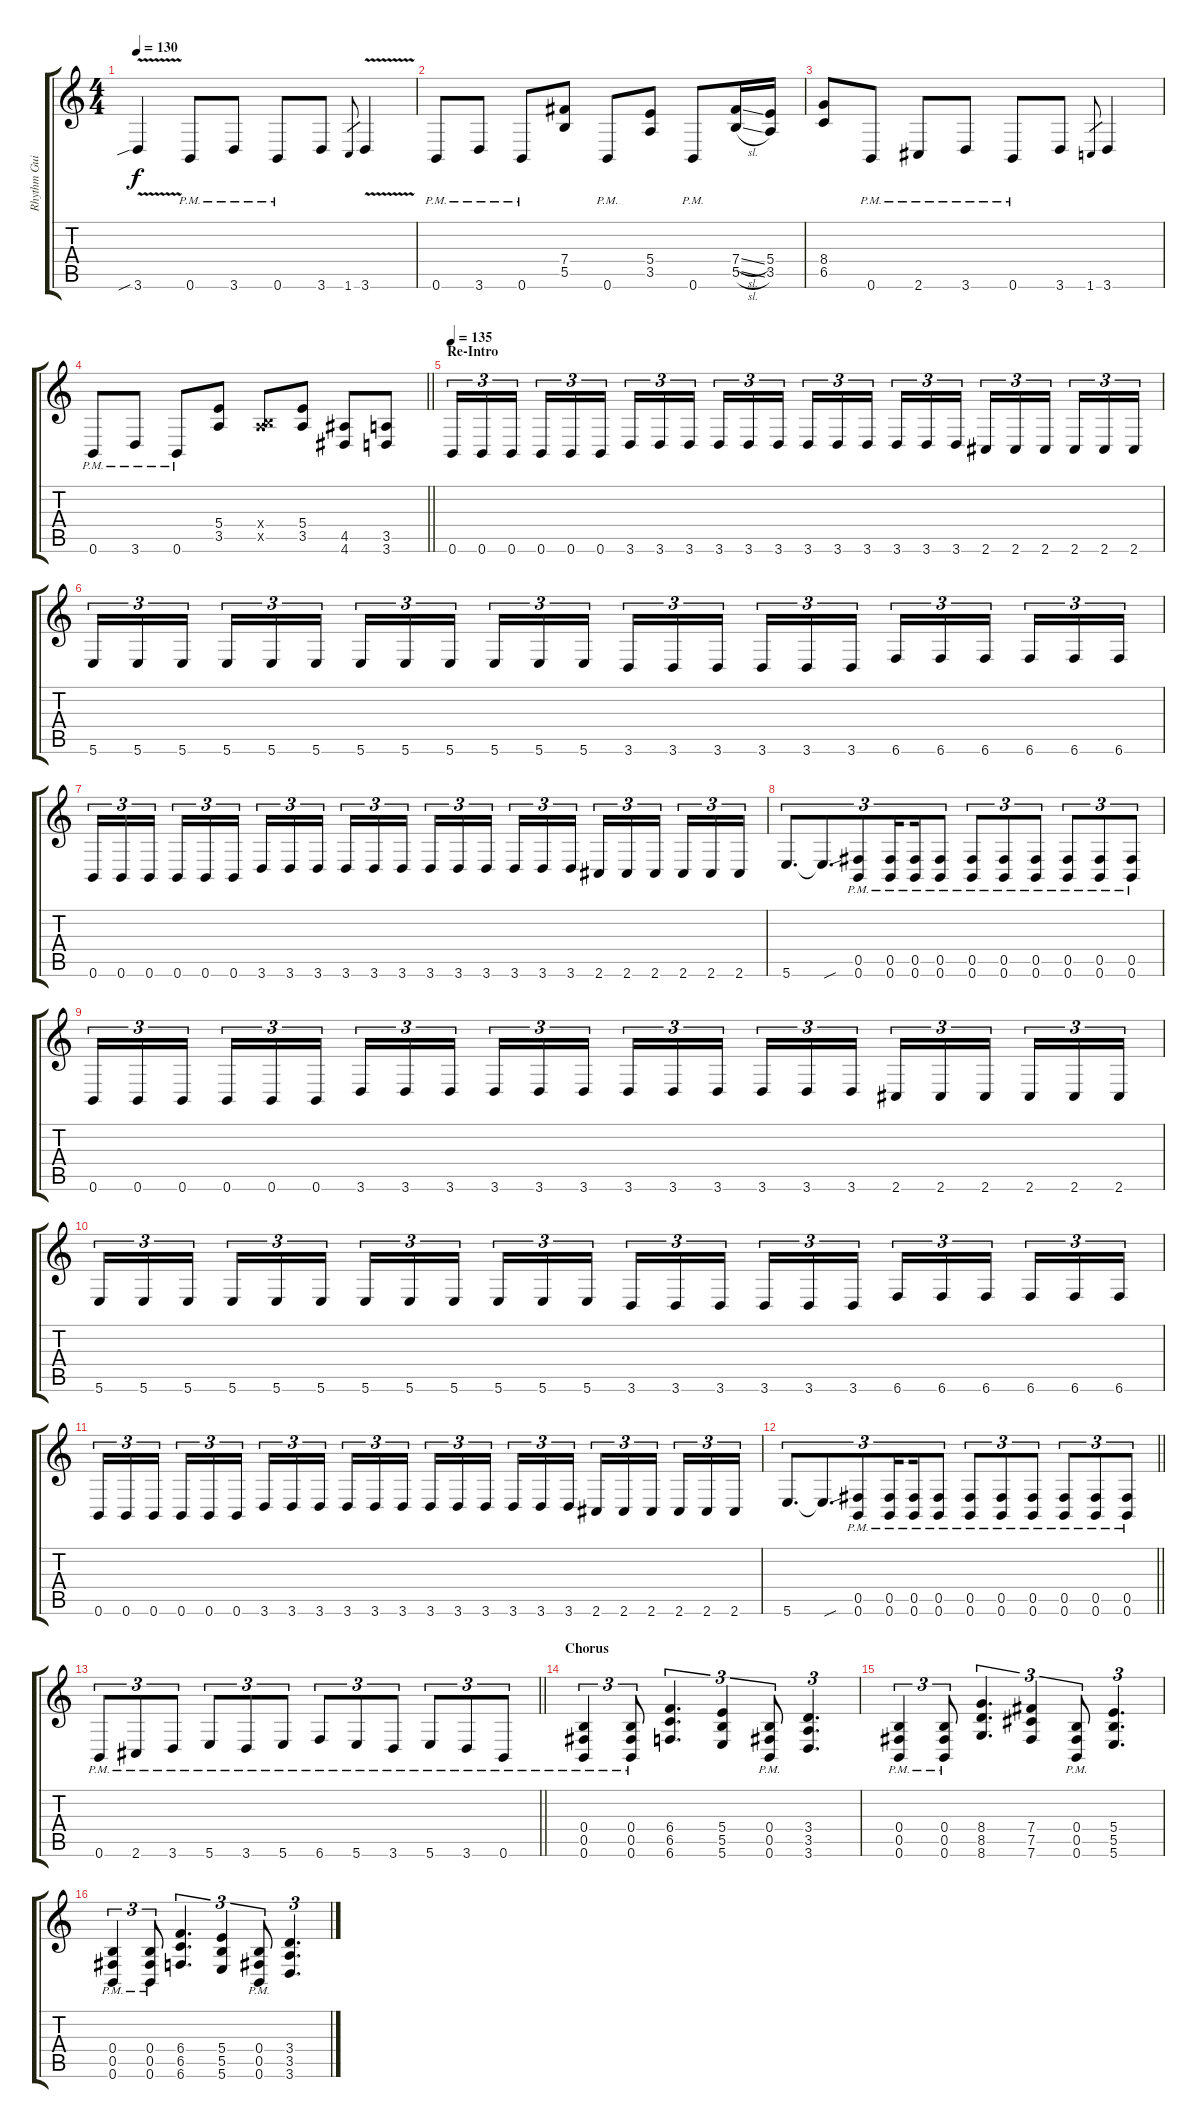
\track ("Rhythm Guitar 2" "Rhythm Gui") {instrument distortionguitar}
\staff {score tabs}
\tuning (Db4 Ab3 E3 B2 Gb2 B1) {hide}
\ts (4 4)
\tempo 130
\clef g2
\ks c
3.6{v sib}.4{dy f} 0.6{pm}.8 3.6{pm}.8 0.6{pm}.8 3.6.8 1.6.8{gr} 3.6{v}.4 |
0.6{pm}.8 3.6{pm}.8 0.6{pm}.8 (7.4 5.5).8 0.6{pm}.8 (5.4 3.5).8 0.6{pm}.8 (7.4{sl} 5.5{sl}).16 (5.4 3.5).16 |
(8.4 6.5).8 0.6{pm}.8 2.6{pm}.8 3.6{pm}.8 0.6{pm}.8 3.6.8 1.6.8{gr} 3.6.4 |
\barLineRight lightlight
0.6{pm}.8 3.6{pm}.8 0.6{pm}.8 (5.4 3.5).8 (0.4{x} 3.5{x}).8 (5.4 3.5).8 (4.5 4.6).8 (3.5 3.6).8 |
\section ("" "Re-Intro")
\tempo 135
0.6.16{tu (3 2)} 0.6.16{tu (3 2)} 0.6.16{tu (3 2) beam splitsecondary} 0.6.16{tu (3 2)} 0.6.16{tu (3 2)} 0.6.16{tu (3 2)} 3.6.16{tu (3 2)} 3.6.16{tu (3 2)} 3.6.16{tu (3 2) beam splitsecondary} 3.6.16{tu (3 2)} 3.6.16{tu (3 2)} 3.6.16{tu (3 2)} 3.6.16{tu (3 2)} 3.6.16{tu (3 2)} 3.6.16{tu (3 2) beam splitsecondary} 3.6.16{tu (3 2)} 3.6.16{tu (3 2)} 3.6.16{tu (3 2)} 2.6.16{tu (3 2)} 2.6.16{tu (3 2)} 2.6.16{tu (3 2) beam splitsecondary} 2.6.16{tu (3 2)} 2.6.16{tu (3 2)} 2.6.16{tu (3 2)} |
5.6.16{tu (3 2)} 5.6.16{tu (3 2)} 5.6.16{tu (3 2) beam splitsecondary} 5.6.16{tu (3 2)} 5.6.16{tu (3 2)} 5.6.16{tu (3 2)} 5.6.16{tu (3 2)} 5.6.16{tu (3 2)} 5.6.16{tu (3 2) beam splitsecondary} 5.6.16{tu (3 2)} 5.6.16{tu (3 2)} 5.6.16{tu (3 2)} 3.6.16{tu (3 2)} 3.6.16{tu (3 2)} 3.6.16{tu (3 2) beam splitsecondary} 3.6.16{tu (3 2)} 3.6.16{tu (3 2)} 3.6.16{tu (3 2)} 6.6.16{tu (3 2)} 6.6.16{tu (3 2)} 6.6.16{tu (3 2) beam splitsecondary} 6.6.16{tu (3 2)} 6.6.16{tu (3 2)} 6.6.16{tu (3 2)} |
0.6.16{tu (3 2)} 0.6.16{tu (3 2)} 0.6.16{tu (3 2) beam splitsecondary} 0.6.16{tu (3 2)} 0.6.16{tu (3 2)} 0.6.16{tu (3 2)} 3.6.16{tu (3 2)} 3.6.16{tu (3 2)} 3.6.16{tu (3 2) beam splitsecondary} 3.6.16{tu (3 2)} 3.6.16{tu (3 2)} 3.6.16{tu (3 2)} 3.6.16{tu (3 2)} 3.6.16{tu (3 2)} 3.6.16{tu (3 2) beam splitsecondary} 3.6.16{tu (3 2)} 3.6.16{tu (3 2)} 3.6.16{tu (3 2)} 2.6.16{tu (3 2)} 2.6.16{tu (3 2)} 2.6.16{tu (3 2) beam splitsecondary} 2.6.16{tu (3 2)} 2.6.16{tu (3 2)} 2.6.16{tu (3 2)} |
5.6.8{d tu (3 2)} 5.6{sou t}.8{d tu (3 2)} (0.5{pm} 0.6{pm}).8{tu (3 2)} (0.5{pm} 0.6{pm}).16{tu (3 2) beam splitsecondary} (0.5{pm} 0.6{pm}).16{tu (3 2)} (0.5{pm} 0.6{pm}).8{tu (3 2)} (0.5{pm} 0.6{pm}).8{tu (3 2)} (0.5{pm} 0.6{pm}).8{tu (3 2)} (0.5{pm} 0.6{pm}).8{tu (3 2)} (0.5{pm} 0.6{pm}).8{tu (3 2)} (0.5{pm} 0.6{pm}).8{tu (3 2)} (0.5{pm} 0.6{pm}).8{tu (3 2)} |
0.6.16{tu (3 2)} 0.6.16{tu (3 2)} 0.6.16{tu (3 2) beam splitsecondary} 0.6.16{tu (3 2)} 0.6.16{tu (3 2)} 0.6.16{tu (3 2)} 3.6.16{tu (3 2)} 3.6.16{tu (3 2)} 3.6.16{tu (3 2) beam splitsecondary} 3.6.16{tu (3 2)} 3.6.16{tu (3 2)} 3.6.16{tu (3 2)} 3.6.16{tu (3 2)} 3.6.16{tu (3 2)} 3.6.16{tu (3 2) beam splitsecondary} 3.6.16{tu (3 2)} 3.6.16{tu (3 2)} 3.6.16{tu (3 2)} 2.6.16{tu (3 2)} 2.6.16{tu (3 2)} 2.6.16{tu (3 2) beam splitsecondary} 2.6.16{tu (3 2)} 2.6.16{tu (3 2)} 2.6.16{tu (3 2)} |
5.6.16{tu (3 2)} 5.6.16{tu (3 2)} 5.6.16{tu (3 2) beam splitsecondary} 5.6.16{tu (3 2)} 5.6.16{tu (3 2)} 5.6.16{tu (3 2)} 5.6.16{tu (3 2)} 5.6.16{tu (3 2)} 5.6.16{tu (3 2) beam splitsecondary} 5.6.16{tu (3 2)} 5.6.16{tu (3 2)} 5.6.16{tu (3 2)} 3.6.16{tu (3 2)} 3.6.16{tu (3 2)} 3.6.16{tu (3 2) beam splitsecondary} 3.6.16{tu (3 2)} 3.6.16{tu (3 2)} 3.6.16{tu (3 2)} 6.6.16{tu (3 2)} 6.6.16{tu (3 2)} 6.6.16{tu (3 2) beam splitsecondary} 6.6.16{tu (3 2)} 6.6.16{tu (3 2)} 6.6.16{tu (3 2)} |
0.6.16{tu (3 2)} 0.6.16{tu (3 2)} 0.6.16{tu (3 2) beam splitsecondary} 0.6.16{tu (3 2)} 0.6.16{tu (3 2)} 0.6.16{tu (3 2)} 3.6.16{tu (3 2)} 3.6.16{tu (3 2)} 3.6.16{tu (3 2) beam splitsecondary} 3.6.16{tu (3 2)} 3.6.16{tu (3 2)} 3.6.16{tu (3 2)} 3.6.16{tu (3 2)} 3.6.16{tu (3 2)} 3.6.16{tu (3 2) beam splitsecondary} 3.6.16{tu (3 2)} 3.6.16{tu (3 2)} 3.6.16{tu (3 2)} 2.6.16{tu (3 2)} 2.6.16{tu (3 2)} 2.6.16{tu (3 2) beam splitsecondary} 2.6.16{tu (3 2)} 2.6.16{tu (3 2)} 2.6.16{tu (3 2)} |
\barLineRight lightlight
5.6.8{d tu (3 2)} 5.6{sou t}.8{d tu (3 2)} (0.5{pm} 0.6{pm}).8{tu (3 2)} (0.5{pm} 0.6{pm}).16{tu (3 2) beam splitsecondary} (0.5{pm} 0.6{pm}).16{tu (3 2)} (0.5{pm} 0.6{pm}).8{tu (3 2)} (0.5{pm} 0.6{pm}).8{tu (3 2)} (0.5{pm} 0.6{pm}).8{tu (3 2)} (0.5{pm} 0.6{pm}).8{tu (3 2)} (0.5{pm} 0.6{pm}).8{tu (3 2)} (0.5{pm} 0.6{pm}).8{tu (3 2)} (0.5{pm} 0.6{pm}).8{tu (3 2)} |
\barLineRight lightlight
0.6{pm}.8{tu (3 2)} 2.6{pm}.8{tu (3 2)} 3.6{pm}.8{tu (3 2)} 5.6{pm}.8{tu (3 2)} 3.6{pm}.8{tu (3 2)} 5.6{pm}.8{tu (3 2)} 6.6{pm}.8{tu (3 2)} 5.6{pm}.8{tu (3 2)} 3.6{pm}.8{tu (3 2)} 5.6{pm}.8{tu (3 2)} 3.6{pm}.8{tu (3 2)} 0.6{pm}.8{tu (3 2)} |
\section ("" "Chorus")
(0.4{pm} 0.5{pm} 0.6{pm}).4{tu (3 2)} (0.4{pm} 0.5 0.6).8{tu (3 2)} (6.4 6.5 6.6).4{d tu (3 2)} (5.4 5.5 5.6).4{tu (3 2)} (0.4{pm} 0.5{pm} 0.6{pm}).8{tu (3 2)} (3.4 3.5 3.6).4{d tu (3 2)} |
(0.4{pm} 0.5{pm} 0.6{pm}).4{tu (3 2)} (0.4{pm} 0.5 0.6).8{tu (3 2)} (8.4 8.5 8.6).4{d tu (3 2)} (7.4 7.5 7.6).4{tu (3 2)} (0.4{pm} 0.5{pm} 0.6{pm}).8{tu (3 2)} (5.4 5.5 5.6).4{d tu (3 2)} |
(0.4{pm} 0.5{pm} 0.6{pm}).4{tu (3 2)} (0.4{pm} 0.5 0.6).8{tu (3 2)} (6.4 6.5 6.6).4{d tu (3 2)} (5.4 5.5 5.6).4{tu (3 2)} (0.4{pm} 0.5{pm} 0.6{pm}).8{tu (3 2)} (3.4 3.5 3.6).4{d tu (3 2)}
